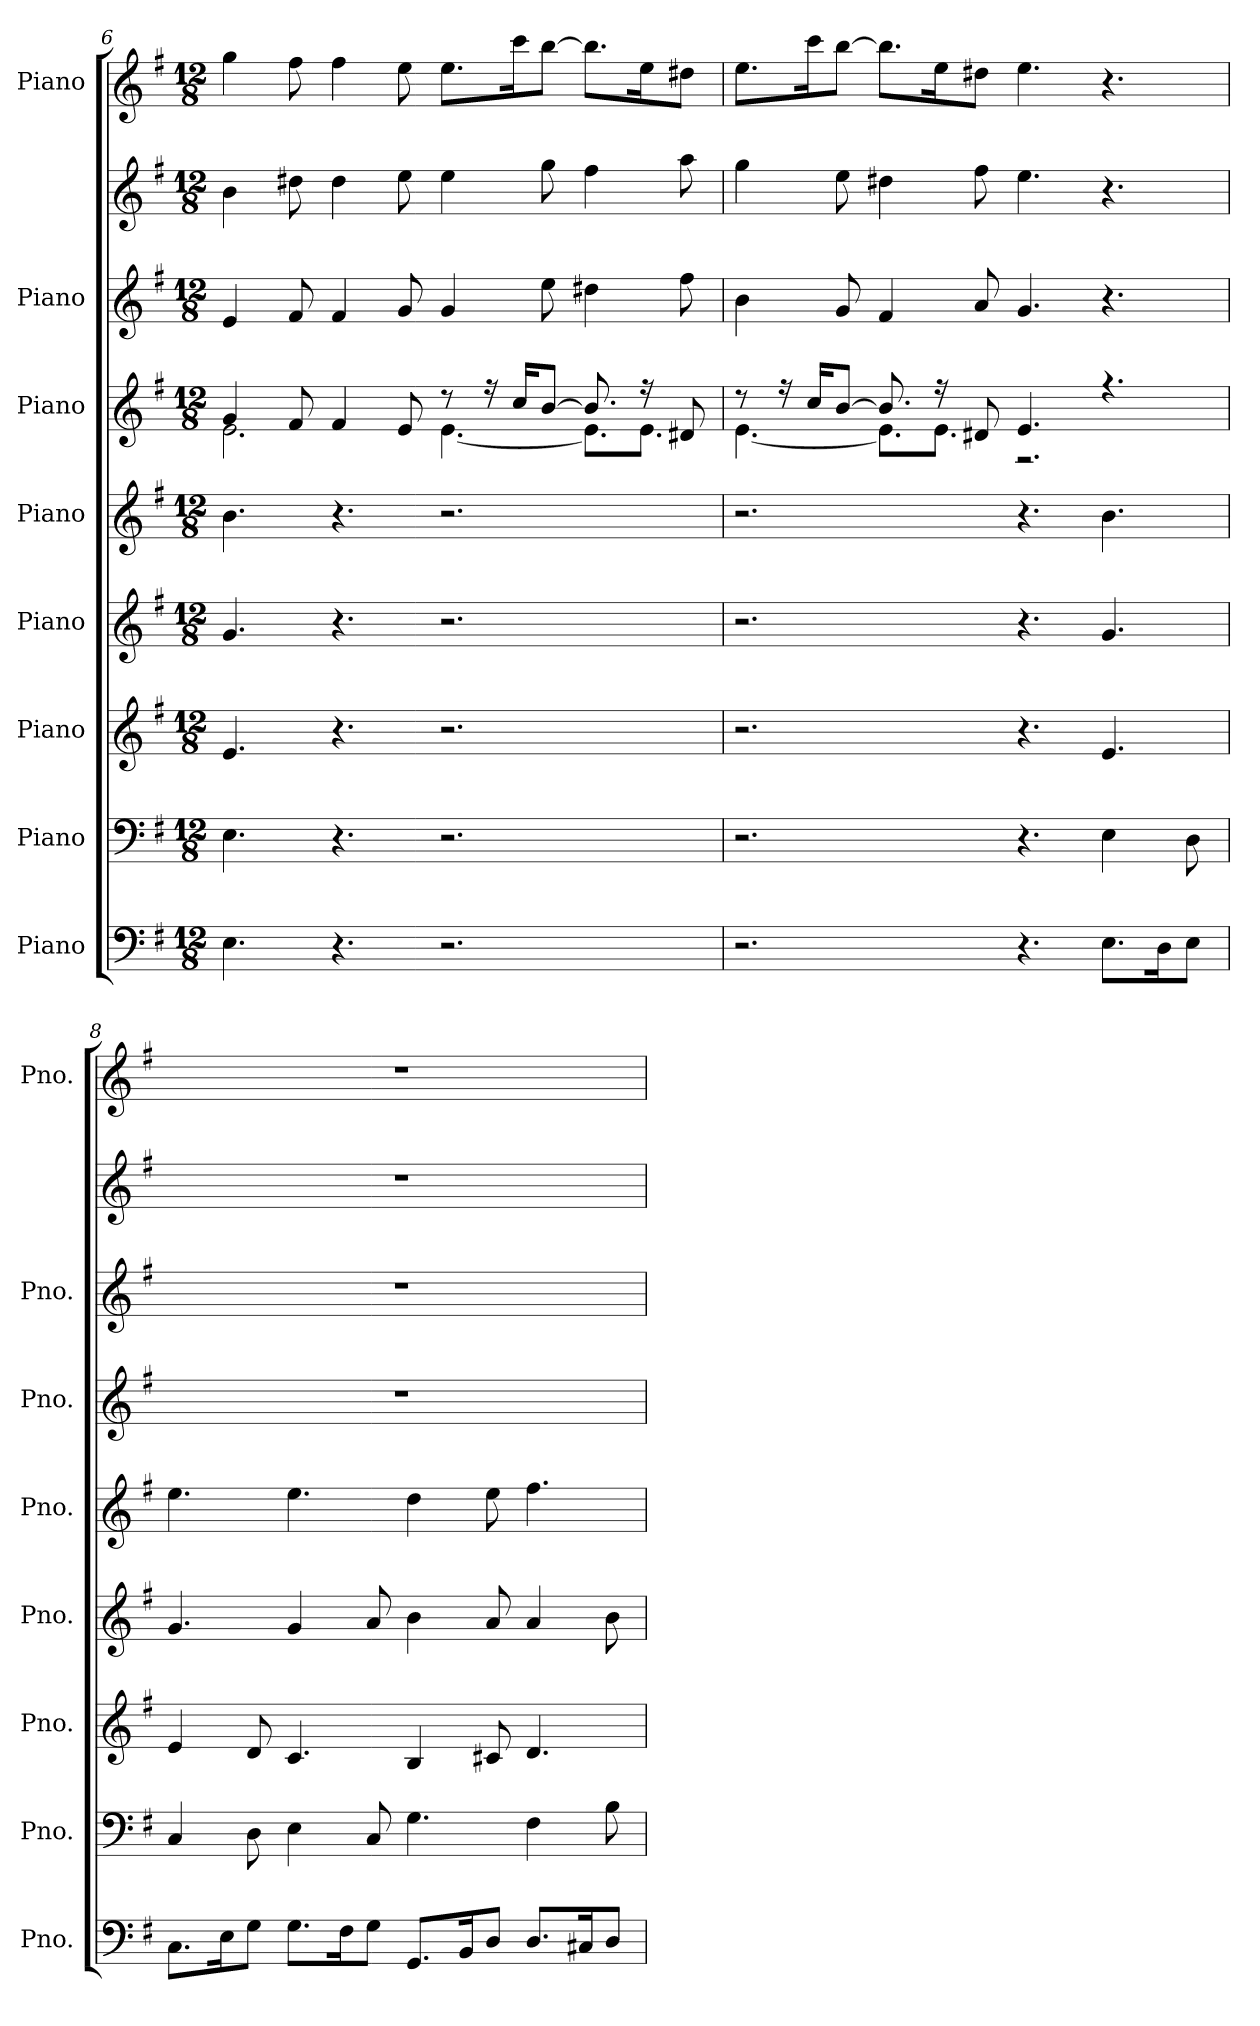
**kern	**kern	**kern	**kern	**kern	**kern	**kern	**kern	**kern
*part8	*part7	*part6	*part5	*part4	*part3	*part2	*part2	*part1
*staff9	*staff8	*staff7	*staff6	*staff5	*staff4	*staff3	*staff2	*staff1
*I"Piano	*I"Piano	*I"Piano	*I"Piano	*I"Piano	*I"Piano	*I"Piano	*	*I"Piano
*I'Pno.	*I'Pno.	*I'Pno.	*I'Pno.	*I'Pno.	*I'Pno.	*I'Pno.	*	*I'Pno.
*clefF4	*clefF4	*clefG2	*clefG2	*clefG2	*clefG2	*clefG2	*clefG2	*clefG2
*k[f#]	*k[f#]	*k[f#]	*k[f#]	*k[f#]	*k[f#]	*k[f#]	*k[f#]	*k[f#]
*M12/8	*M12/8	*M12/8	*M12/8	*M12/8	*M12/8	*M12/8	*M12/8	*M12/8
=6	=6	=6	=6	=6	=6	=6	=6	=6
*	*	*	*	*	*^	*	*	*
4.E\	4.E\	4.e/	4.g/	4.b\	4g/	2.e\	4e/	4b\	4gg\
.	.	.	.	.	8f#/	.	8f#/	8dd#X\	8ff#\
4.r	4.r	4.r	4.r	4.r	4f#/	.	4f#/	4dd#\	4ff#\
.	.	.	.	.	8e/	.	8g/	8ee\	8ee\
2.r	2.r	2.r	2.r	2.r	8r	[4.e\	4g/	4ee\	8.ee\L
.	.	.	.	.	16r	.	.	.	.
.	.	.	.	.	16cc/KL	.	.	.	16ccc\K
.	.	.	.	.	[8b/J	.	8ee\	8gg\	[8bb\J
.	.	.	.	.	8.b/]	8.e\L]	4dd#X\	4ff#\	8.bb\L]
.	.	.	.	.	16r	8.e\J	.	.	16ee\K
.	.	.	.	.	8d#X/	.	8ff#\	8aa\	8dd#X\J
!!LO:PB:g=z
=7	=7	=7	=7	=7	=7	=7	=7	=7	=7
2.r	2.r	2.r	2.r	2.r	8r	[4.e\	4b\	4gg\	8.ee\L
.	.	.	.	.	16r	.	.	.	.
.	.	.	.	.	16cc/KL	.	.	.	16ccc\K
.	.	.	.	.	[8b/J	.	8g/	8ee\	[8bb\J
.	.	.	.	.	8.b/]	8.e\L]	4f#/	4dd#X\	8.bb\L]
.	.	.	.	.	16r	8.e\J	.	.	16ee\K
.	.	.	.	.	8d#X/	.	8a/	8ff#\	8dd#X\J
4.r	4.r	4.r	4.r	4.r	4.e/	2.r	4.g/	4.ee\	4.ee\
8.E\L	4E\	4.e/	4.g/	4.b\	4.r	.	4.r	4.r	4.r
16D\K	.	.	.	.	.	.	.	.	.
8E\J	8D\	.	.	.	.	.	.	.	.
*	*	*	*	*	*v	*v	*	*	*
=8	=8	=8	=8	=8	=8	=8	=8	=8
8.C\L	4C/	4e/	4.g/	4.ee\	1.r	1.r	1.r	1.r
16E\K	.	.	.	.	.	.	.	.
8G\J	8D\	8d/	.	.	.	.	.	.
8.G\L	4E\	4.c/	4g/	4.ee\	.	.	.	.
16F#\K	.	.	.	.	.	.	.	.
8G\J	8C/	.	8a/	.	.	.	.	.
8.GG/L	4.G\	4B/	4b\	4dd\	.	.	.	.
16BB/K	.	.	.	.	.	.	.	.
8D/J	.	8c#X/	8a/	8ee\	.	.	.	.
8.D/L	4F#\	4.d/	4a/	4.ff#\	.	.	.	.
16C#X/K	.	.	.	.	.	.	.	.
8D/J	8B\	.	8b\	.	.	.	.	.
=	=	=	=	=	=	=	=	=
*-	*-	*-	*-	*-	*-	*-	*-	*-
